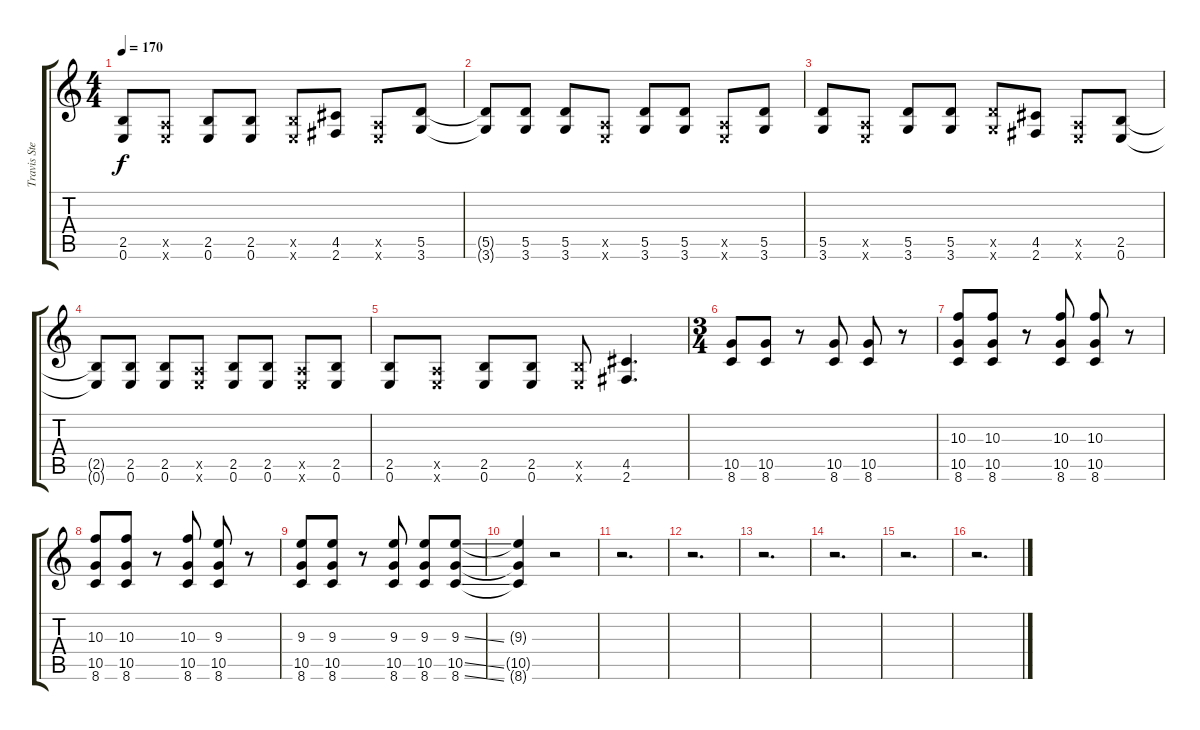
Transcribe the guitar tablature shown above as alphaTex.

\track ("Travis Stever" "Travis Ste") {instrument distortionguitar}
\staff {score tabs}
\tuning (E4 B3 G3 D3 A2 E2) {hide}
\ts (4 4)
\tempo 170
\clef g2
\ks c
(2.5 0.6).8{dy f} (0.5{x} 0.6{x}).8 (2.5 0.6).8 (2.5 0.6).8 (2.5{x} 0.6{x}).8 (4.5 2.6).8 (0.5{x} 0.6{x}).8 (5.5 3.6).8 |
(5.5{t} 3.6{t}).8 (5.5 3.6).8 (5.5 3.6).8 (0.5{x} 0.6{x}).8 (5.5 3.6).8 (5.5 3.6).8 (0.5{x} 0.6{x}).8 (5.5 3.6).8 |
(5.5 3.6).8 (0.5{x} 0.6{x}).8 (5.5 3.6).8 (5.5 3.6).8 (5.5{x} 3.6{x}).8 (4.5 2.6).8 (0.5{x} 0.6{x}).8 (2.5 0.6).8 |
(2.5{t} 0.6{t}).8 (2.5 0.6).8 (2.5 0.6).8 (0.5{x} 0.6{x}).8 (2.5 0.6).8 (2.5 0.6).8 (0.5{x} 0.6{x}).8 (2.5 0.6).8 |
(2.5 0.6).8 (0.5{x} 0.6{x}).8 (2.5 0.6).8 (2.5 0.6).8 (2.5{x} 0.6{x}).8 (4.5 2.6).4{d} |
\ts (3 4)
(10.5 8.6).8 (10.5 8.6).8 r.8 (10.5 8.6).8 (10.5 8.6).8 r.8 |
(10.3 10.5 8.6).8 (10.3 10.5 8.6).8 r.8 (10.3 10.5 8.6).8 (10.3 10.5 8.6).8 r.8 |
(10.3 10.5 8.6).8 (10.3 10.5 8.6).8 r.8 (10.3 10.5 8.6).8 (9.3 10.5 8.6).8 r.8 |
(9.3 10.5 8.6).8 (9.3 10.5 8.6).8 r.8 (9.3 10.5 8.6).8 (9.3 10.5 8.6).8 (9.3{ss} 10.5{ss} 8.6{ss}).8 |
(9.3{t} 10.5{t} 8.6{t}).4 r.2 |
r.2{d} |
r.2{d} |
r.2{d} |
r.2{d} |
r.2{d} |
r.2{d}
